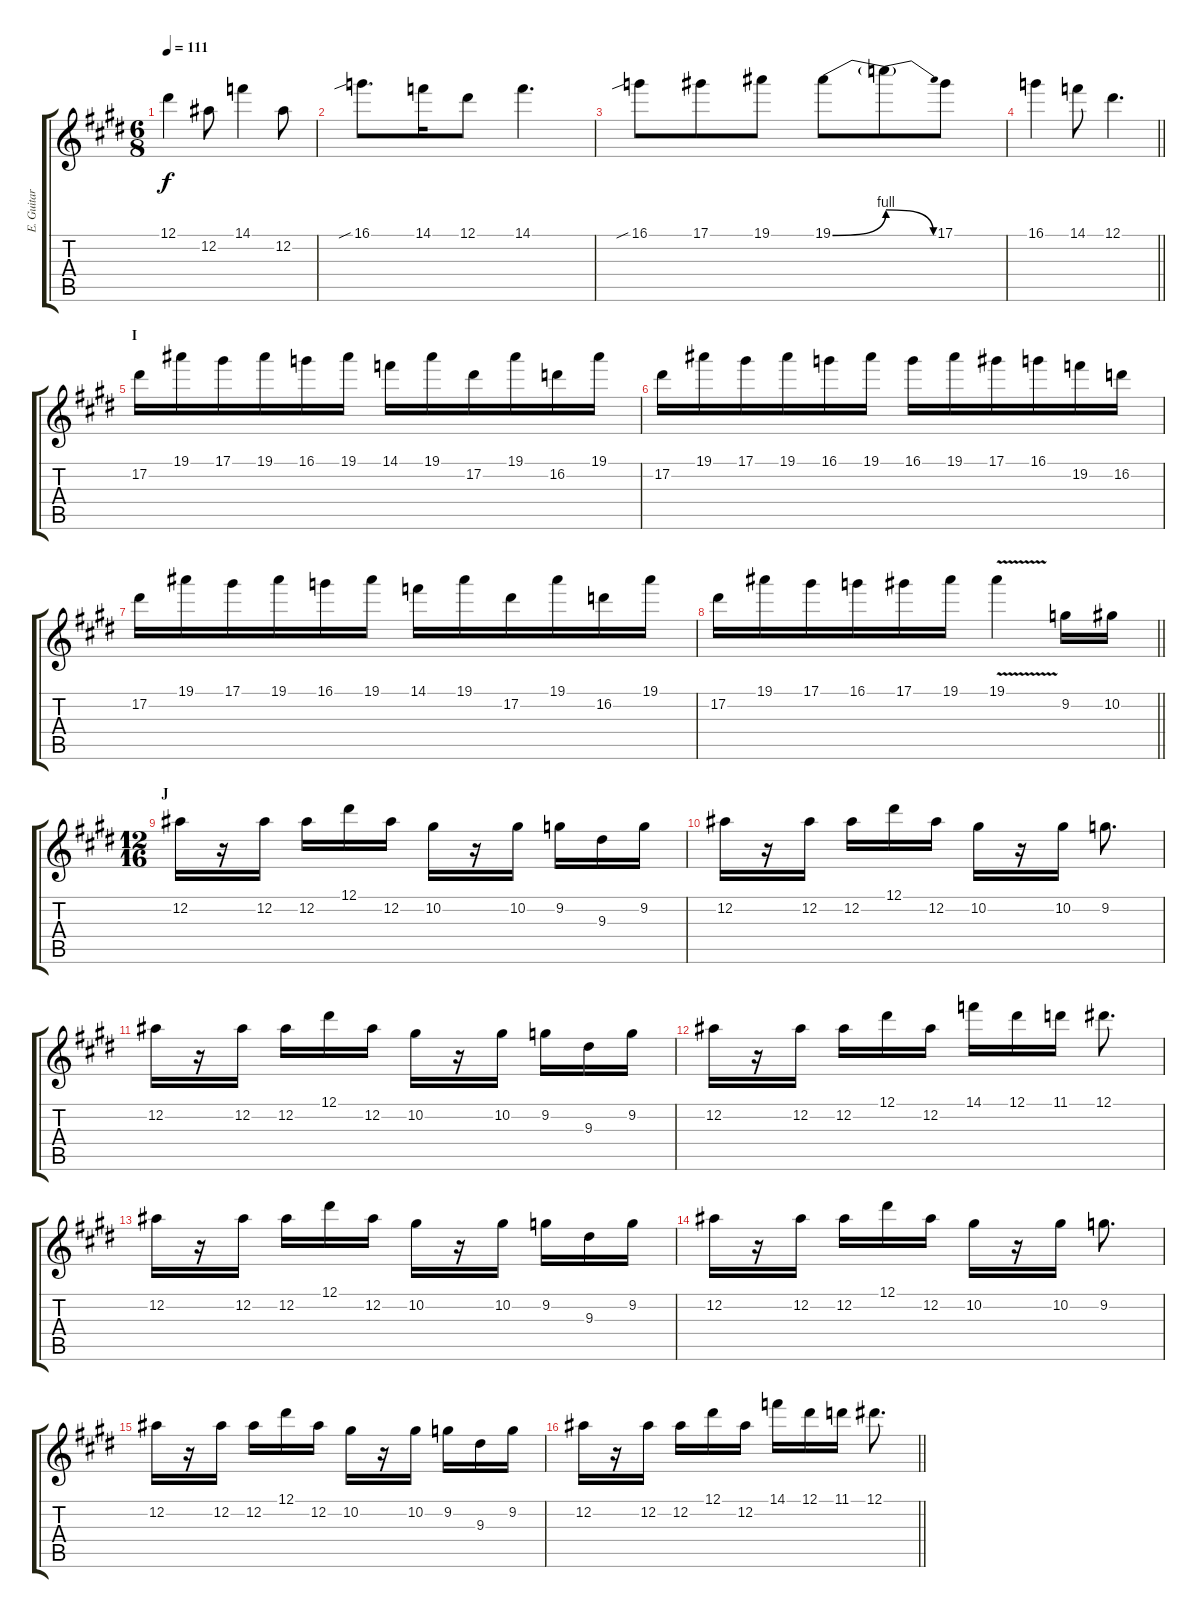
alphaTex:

\track ("E. Guitar I" "E. Guitar ") {instrument overdrivenguitar}
\staff {score tabs}
\tuning (Eb4 Bb3 Gb3 Db3 Ab2 Eb2) {hide}
\ts (6 8)
\tempo 111
\clef g2
\ks e
12.1.4{dy f} 12.2.8 14.1.4 12.2.8 |
16.1{sib}.8{d} 14.1.16 12.1.8 14.1.4{d} |
16.1{sib}.8 17.1.8 19.1.8 19.1{be (bend 0 0 60 4)}.8 19.1{be (release 0 4 60 0) t}.8 17.1.8 |
\barLineRight lightlight
16.1.4 14.1.8 12.1.4{d} |
\section ("" "I")
17.2.16 19.1.16 17.1.16 19.1.16 16.1.16 19.1.16 14.1.16 19.1.16 17.2.16 19.1.16 16.2.16 19.1.16 |
17.2.16 19.1.16 17.1.16 19.1.16 16.1.16 19.1.16 16.1.16 19.1.16 17.1.16 16.1.16 19.2.16 16.2.16 |
17.2.16 19.1.16 17.1.16 19.1.16 16.1.16 19.1.16 14.1.16 19.1.16 17.2.16 19.1.16 16.2.16 19.1.16 |
\barLineRight lightlight
17.2.16 19.1.16 17.1.16 16.1.16 17.1.16 19.1.16 19.1{v}.4 9.2.16 10.2.16 |
\ts (12 16)
\section ("" "J")
12.2.16 r.16 12.2.16 12.2.16 12.1.16 12.2.16 10.2.16 r.16 10.2.16 9.2.16 9.3.16 9.2.16 |
12.2.16 r.16 12.2.16 12.2.16 12.1.16 12.2.16 10.2.16 r.16 10.2.16 9.2.8{d} |
12.2.16 r.16 12.2.16 12.2.16 12.1.16 12.2.16 10.2.16 r.16 10.2.16 9.2.16 9.3.16 9.2.16 |
12.2.16 r.16 12.2.16 12.2.16 12.1.16 12.2.16 14.1.16 12.1.16 11.1.16 12.1.8{d} |
12.2.16 r.16 12.2.16 12.2.16 12.1.16 12.2.16 10.2.16 r.16 10.2.16 9.2.16 9.3.16 9.2.16 |
12.2.16 r.16 12.2.16 12.2.16 12.1.16 12.2.16 10.2.16 r.16 10.2.16 9.2.8{d} |
12.2.16 r.16 12.2.16 12.2.16 12.1.16 12.2.16 10.2.16 r.16 10.2.16 9.2.16 9.3.16 9.2.16 |
\barLineRight lightlight
12.2.16 r.16 12.2.16 12.2.16 12.1.16 12.2.16 14.1.16 12.1.16 11.1.16 12.1.8{d}
